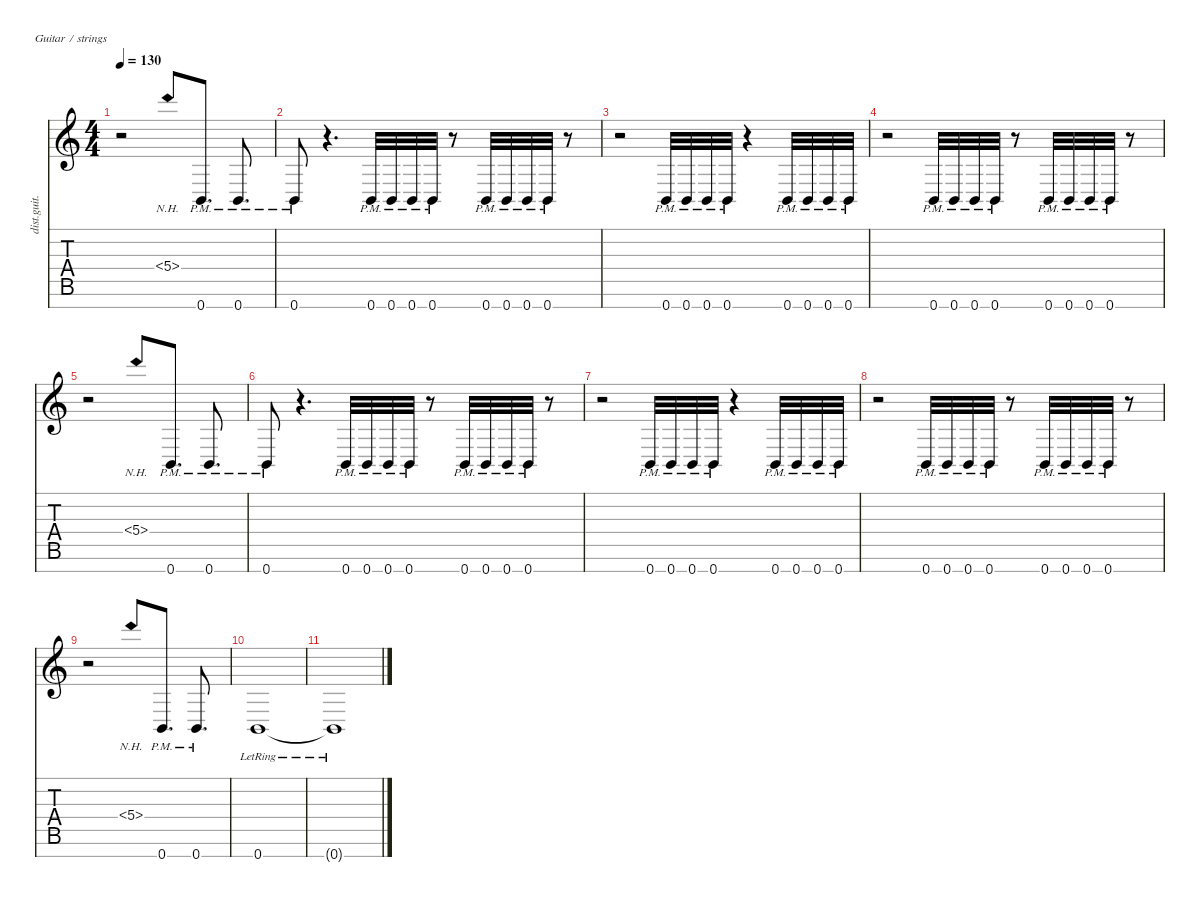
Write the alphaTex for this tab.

\defaultSystemsLayout 4
\hideDynamics
\bracketExtendMode nobrackets
\track ("Distortion Guitar - Zoli" "dist.guit.") {instrument distortionguitar}
\staff {score tabs}
\tuning (E4 B3 G3 D3 A2 E2 B1)
\ts (4 4)
\tempo 130
\clef g2
\ks c
r.2{dy mf beam Down} 5.4{nh}.8{beam Up} 0.7{pm}.8{d beam Up} 0.7{pm}.8{d beam Up} |
0.7{pm}.8{beam Up} r.4{d beam Down} 0.7{pm}.32{beam Up} 0.7{pm}.32{beam Up} 0.7{pm}.32{beam Up} 0.7{pm}.32{beam Up} r.8{beam Down} 0.7{pm}.32{beam Up} 0.7{pm}.32{beam Up} 0.7{pm}.32{beam Up} 0.7{pm}.32{beam Up} r.8{beam Down} |
r.2{beam Down} 0.7{pm}.32{beam Up} 0.7{pm}.32{beam Up} 0.7{pm}.32{beam Up} 0.7{pm}.32{beam Up} r.4{beam Down} 0.7{pm}.32{beam Up} 0.7{pm}.32{beam Up} 0.7{pm}.32{beam Up} 0.7{pm}.32{beam Up} |
r.2{beam Down} 0.7{pm}.32{beam Up} 0.7{pm}.32{beam Up} 0.7{pm}.32{beam Up} 0.7{pm}.32{beam Up} r.8{beam Down} 0.7{pm}.32{beam Up} 0.7{pm}.32{beam Up} 0.7{pm}.32{beam Up} 0.7{pm}.32{beam Up} r.8{beam Down} |
r.2{beam Down} 5.4{nh}.8{beam Up} 0.7{pm}.8{d beam Up} 0.7{pm}.8{d beam Up} |
0.7{pm}.8{beam Up} r.4{d beam Down} 0.7{pm}.32{beam Up} 0.7{pm}.32{beam Up} 0.7{pm}.32{beam Up} 0.7{pm}.32{beam Up} r.8{beam Down} 0.7{pm}.32{beam Up} 0.7{pm}.32{beam Up} 0.7{pm}.32{beam Up} 0.7{pm}.32{beam Up} r.8{beam Down} |
r.2{beam Down} 0.7{pm}.32{beam Up} 0.7{pm}.32{beam Up} 0.7{pm}.32{beam Up} 0.7{pm}.32{beam Up} r.4{beam Down} 0.7{pm}.32{beam Up} 0.7{pm}.32{beam Up} 0.7{pm}.32{beam Up} 0.7{pm}.32{beam Up} |
r.2{beam Down} 0.7{pm}.32{beam Up} 0.7{pm}.32{beam Up} 0.7{pm}.32{beam Up} 0.7{pm}.32{beam Up} r.8{beam Down} 0.7{pm}.32{beam Up} 0.7{pm}.32{beam Up} 0.7{pm}.32{beam Up} 0.7{pm}.32{beam Up} r.8{beam Down} |
r.2{beam Down} 5.4{nh}.8{beam Up} 0.7{pm}.8{d beam Up} 0.7{pm}.8{d beam Up} |
0.7{lr}.1{beam Up} |
0.7{lr t}.1{beam Up}
